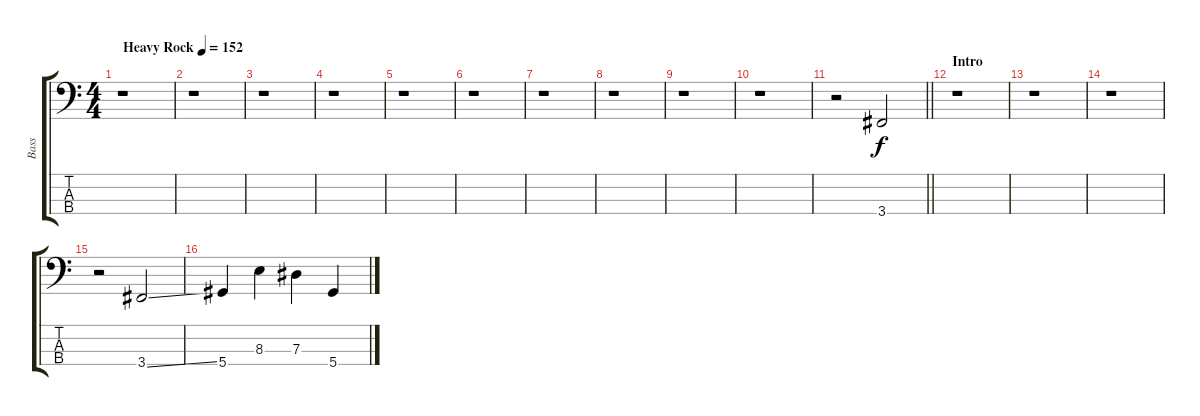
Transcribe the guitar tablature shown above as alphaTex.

\track ("Bass" "Bass") {instrument electricbassfinger}
\staff {score tabs}
\tuning (Gb2 Db2 Ab1 Eb1) {hide}
\ts (4 4)
\tempo (152 "Heavy Rock")
\clef f4
\ks c
r.1{dy f instrument electricbassfinger} |
r.1 |
r.1 |
r.1 |
r.1 |
r.1 |
r.1 |
r.1 |
r.1 |
r.1 |
\barLineRight lightlight
r.2 3.4.2 |
\section ("" "Intro")
r.1 |
r.1 |
r.1 |
r.2 3.4{ss}.2 |
5.4.4 8.3.4 7.3.4 5.4.4
